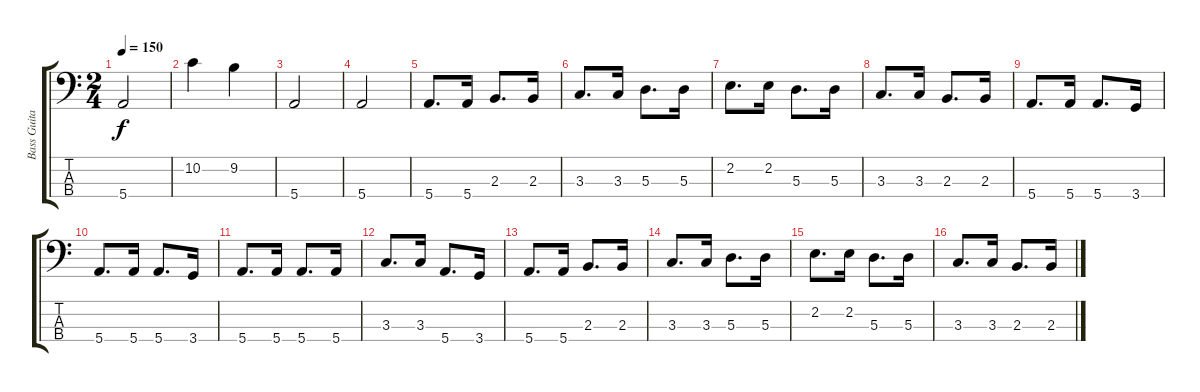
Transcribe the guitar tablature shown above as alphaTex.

\track ("Bass Guitara" "Bass Guita") {instrument electricbassfinger}
\staff {score tabs}
\tuning (G2 D2 A1 E1) {hide}
\ts (2 4)
\tempo 150
\clef f4
\ks aminor
5.4.2{dy f} |
10.2.4 9.2.4 |
5.4.2 |
5.4.2 |
5.4.8{d} 5.4.16 2.3.8{d} 2.3.16 |
3.3.8{d} 3.3.16 5.3.8{d} 5.3.16 |
2.2.8{d} 2.2.16 5.3.8{d} 5.3.16 |
3.3.8{d} 3.3.16 2.3.8{d} 2.3.16 |
5.4.8{d} 5.4.16 5.4.8{d} 3.4.16 |
5.4.8{d} 5.4.16 5.4.8{d} 3.4.16 |
5.4.8{d} 5.4.16 5.4.8{d} 5.4.16 |
3.3.8{d} 3.3.16 5.4.8{d} 3.4.16 |
5.4.8{d} 5.4.16 2.3.8{d} 2.3.16 |
3.3.8{d} 3.3.16 5.3.8{d} 5.3.16 |
2.2.8{d} 2.2.16 5.3.8{d} 5.3.16 |
3.3.8{d} 3.3.16 2.3.8{d} 2.3.16
